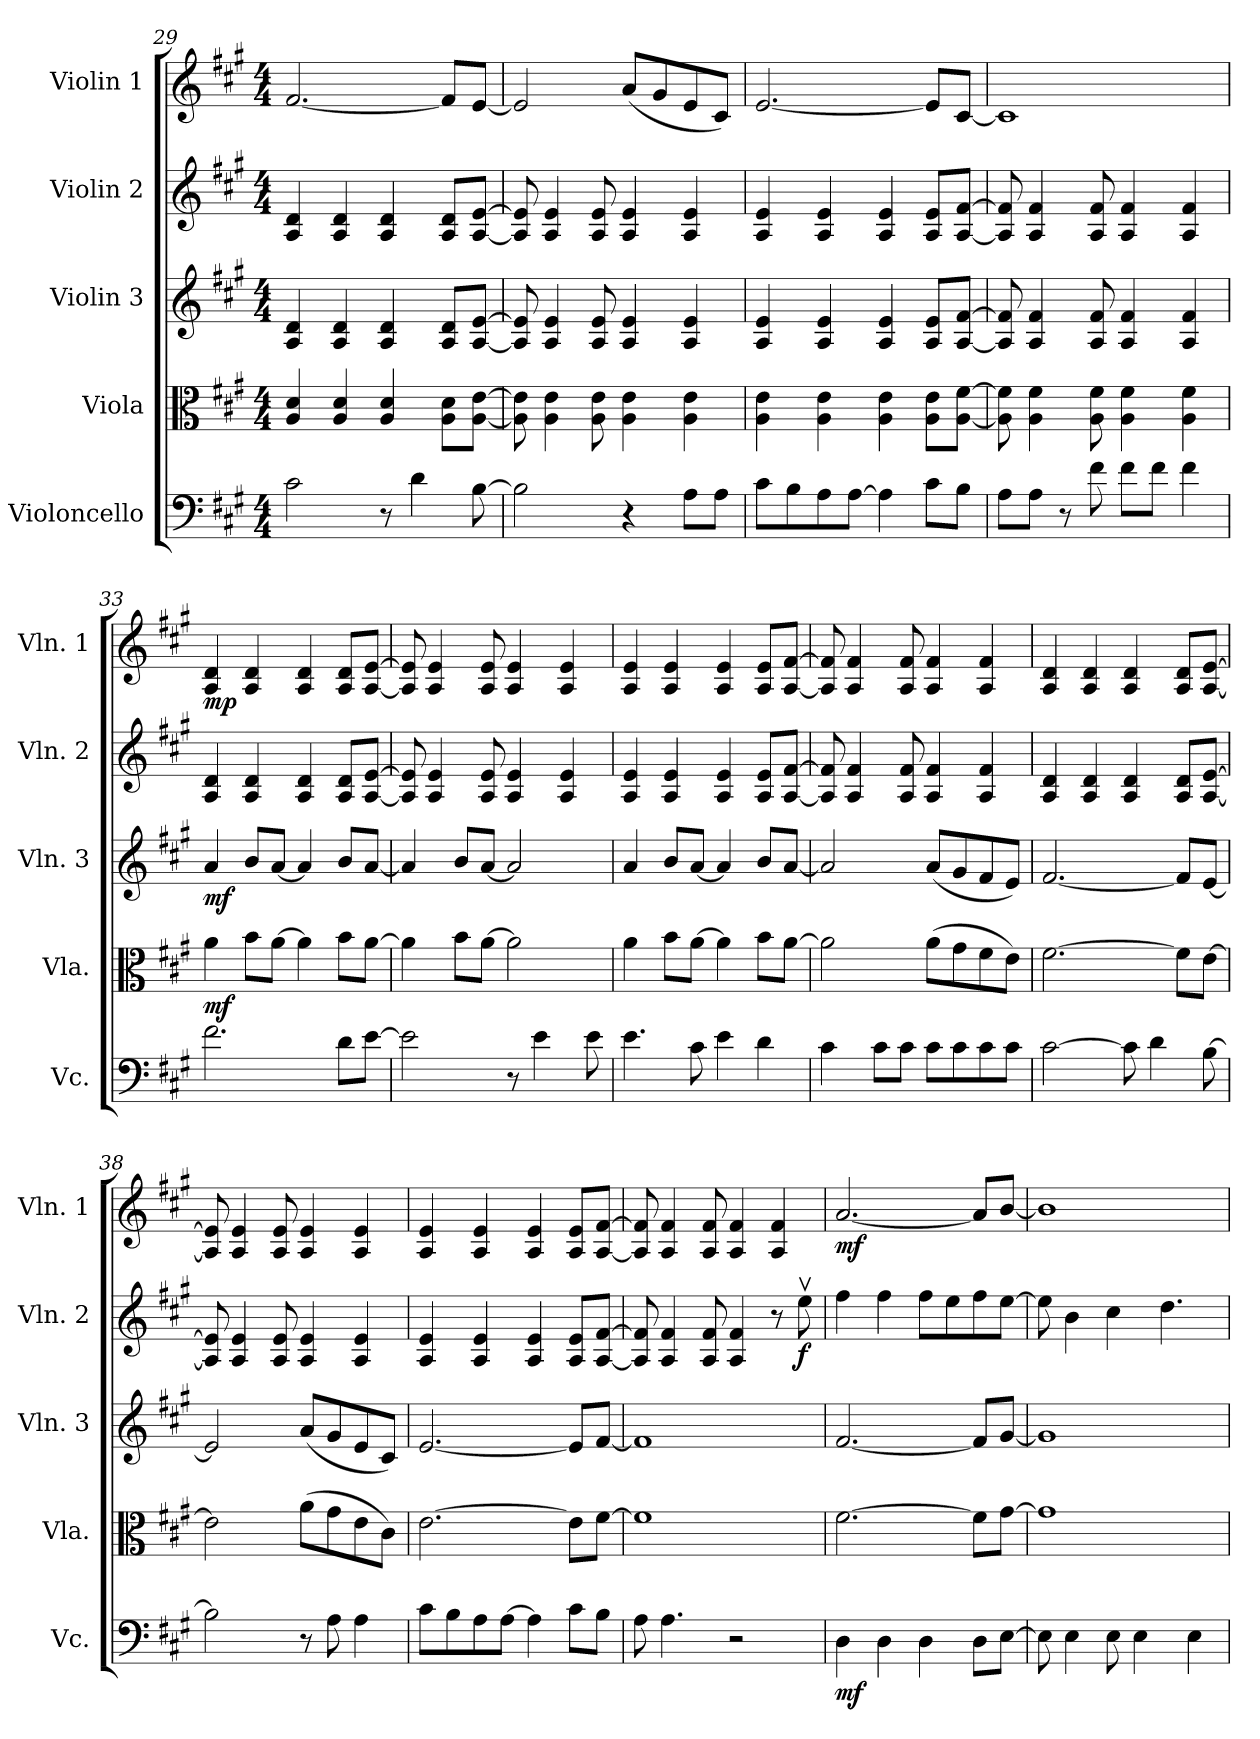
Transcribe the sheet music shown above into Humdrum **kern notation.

**kern	**dynam	**kern	**dynam	**kern	**dynam	**kern	**dynam	**kern	**dynam
*part5	*part5	*part4	*part4	*part3	*part3	*part2	*part2	*part1	*part1
*staff5	*staff5	*staff4	*staff4	*staff3	*staff3	*staff2	*staff2	*staff1	*staff1
*I"Violoncello	*	*I"Viola	*	*I"Violin 3	*	*I"Violin 2	*	*I"Violin 1	*
*I'Vc.	*	*I'Vla.	*	*I'Vln. 3	*	*I'Vln. 2	*	*I'Vln. 1	*
*clefF4	*	*clefC3	*	*clefG2	*	*clefG2	*	*clefG2	*
*k[f#c#g#]	*	*k[f#c#g#]	*	*k[f#c#g#]	*	*k[f#c#g#]	*	*k[f#c#g#]	*
*M4/4	*	*M4/4	*	*M4/4	*	*M4/4	*	*M4/4	*
=29	=29	=29	=29	=29	=29	=29	=29	=29	=29
2c#\	.	4A/ 4d/	.	4A/ 4d/	.	4A/ 4d/	.	[2.f#/	.
.	.	4A/ 4d/	.	4A/ 4d/	.	4A/ 4d/	.	.	.
8r	.	4A/ 4d/	.	4A/ 4d/	.	4A/ 4d/	.	.	.
4d\	.	.	.	.	.	.	.	.	.
.	.	8A\ 8d\L	.	8A/ 8d/L	.	8A/ 8d/L	.	8f#/L]	.
[8B\	.	[8A\ [8e\J	.	[8A/ [8e/J	.	[8A/ [8e/J	.	[8e/J	.
=30	=30	=30	=30	=30	=30	=30	=30	=30	=30
2B\]	.	8A\] 8e\]	.	8A/] 8e/]	.	8A/] 8e/]	.	2e/]	.
.	.	4A\ 4e\	.	4A/ 4e/	.	4A/ 4e/	.	.	.
.	.	8A\ 8e\	.	8A/ 8e/	.	8A/ 8e/	.	.	.
4r	.	4A\ 4e\	.	4A/ 4e/	.	4A/ 4e/	.	(<8a/L	.
.	.	.	.	.	.	.	.	8g#/	.
8A\L	.	4A\ 4e\	.	4A/ 4e/	.	4A/ 4e/	.	8e/	.
8A\J	.	.	.	.	.	.	.	8c#/J)	.
=31	=31	=31	=31	=31	=31	=31	=31	=31	=31
8c#\L	.	4A\ 4e\	.	4A/ 4e/	.	4A/ 4e/	.	[2.e/	.
8B\	.	.	.	.	.	.	.	.	.
8A\	.	4A\ 4e\	.	4A/ 4e/	.	4A/ 4e/	.	.	.
[8A\J	.	.	.	.	.	.	.	.	.
4A\]	.	4A\ 4e\	.	4A/ 4e/	.	4A/ 4e/	.	.	.
8c#\L	.	8A\ 8e\L	.	8A/ 8e/L	.	8A/ 8e/L	.	8e/L]	.
8B\J	.	[8A\ [8f#\J	.	[8A/ [8f#/J	.	[8A/ [8f#/J	.	[8c#/J	.
!!LO:PB:g=z
=32	=32	=32	=32	=32	=32	=32	=32	=32	=32
8A\L	.	8A\] 8f#\]	.	8A/] 8f#/]	.	8A/] 8f#/]	.	1c#]	.
8A\J	.	4A\ 4f#\	.	4A/ 4f#/	.	4A/ 4f#/	.	.	.
8r	.	.	.	.	.	.	.	.	.
8f#\	.	8A\ 8f#\	.	8A/ 8f#/	.	8A/ 8f#/	.	.	.
8f#\L	.	4A\ 4f#\	.	4A/ 4f#/	.	4A/ 4f#/	.	.	.
8f#\J	.	.	.	.	.	.	.	.	.
4f#\	.	4A\ 4f#\	.	4A/ 4f#/	.	4A/ 4f#/	.	.	.
=33	=33	=33	=33	=33	=33	=33	=33	=33	=33
!	!	!	!LO:DY:b	!	!LO:DY:b	!	!	!	!LO:DY:b
2.f#\	.	4a\	mf	4a/	mf	4A/ 4d/	.	4A/ 4d/	mp
.	.	8b\L	.	8b/L	.	4A/ 4d/	.	4A/ 4d/	.
.	.	[8a\J	.	[8a/J	.	.	.	.	.
.	.	4a\]	.	4a/]	.	4A/ 4d/	.	4A/ 4d/	.
8d\L	.	8b\L	.	8b/L	.	8A/ 8d/L	.	8A/ 8d/L	.
[8e\J	.	[8a\J	.	[8a/J	.	[8A/ [8e/J	.	[8A/ [8e/J	.
=34	=34	=34	=34	=34	=34	=34	=34	=34	=34
2e\]	.	4a\]	.	4a/]	.	8A/] 8e/]	.	8A/] 8e/]	.
.	.	.	.	.	.	4A/ 4e/	.	4A/ 4e/	.
.	.	8b\L	.	8b/L	.	.	.	.	.
.	.	[8a\J	.	[8a/J	.	8A/ 8e/	.	8A/ 8e/	.
8r	.	2a\]	.	2a/]	.	4A/ 4e/	.	4A/ 4e/	.
4e\	.	.	.	.	.	.	.	.	.
.	.	.	.	.	.	4A/ 4e/	.	4A/ 4e/	.
8e\	.	.	.	.	.	.	.	.	.
=35	=35	=35	=35	=35	=35	=35	=35	=35	=35
4.e\	.	4a\	.	4a/	.	4A/ 4e/	.	4A/ 4e/	.
.	.	8b\L	.	8b/L	.	4A/ 4e/	.	4A/ 4e/	.
8c#\	.	[8a\J	.	[8a/J	.	.	.	.	.
4e\	.	4a\]	.	4a/]	.	4A/ 4e/	.	4A/ 4e/	.
4d\	.	8b\L	.	8b/L	.	8A/ 8e/L	.	8A/ 8e/L	.
.	.	[8a\J	.	[8a/J	.	[8A/ [8f#/J	.	[8A/ [8f#/J	.
!!LO:LB:g=z
=36	=36	=36	=36	=36	=36	=36	=36	=36	=36
4c#\	.	2a\]	.	2a/]	.	8A/] 8f#/]	.	8A/] 8f#/]	.
.	.	.	.	.	.	4A/ 4f#/	.	4A/ 4f#/	.
8c#\L	.	.	.	.	.	.	.	.	.
8c#\J	.	.	.	.	.	8A/ 8f#/	.	8A/ 8f#/	.
8c#\L	.	(>8a\L	.	(<8a/L	.	4A/ 4f#/	.	4A/ 4f#/	.
8c#\	.	8g#\	.	8g#/	.	.	.	.	.
8c#\	.	8f#\	.	8f#/	.	4A/ 4f#/	.	4A/ 4f#/	.
8c#\J	.	8e\J)	.	8e/J)	.	.	.	.	.
=37	=37	=37	=37	=37	=37	=37	=37	=37	=37
[2c#\	.	[2.f#\	.	[2.f#/	.	4A/ 4d/	.	4A/ 4d/	.
.	.	.	.	.	.	4A/ 4d/	.	4A/ 4d/	.
8c#\]	.	.	.	.	.	4A/ 4d/	.	4A/ 4d/	.
4d\	.	.	.	.	.	.	.	.	.
.	.	8f#\L]	.	8f#/L]	.	8A/ 8d/L	.	8A/ 8d/L	.
[8B\	.	[8e\J	.	[8e/J	.	[8A/ [8e/J	.	[8A/ [8e/J	.
=38	=38	=38	=38	=38	=38	=38	=38	=38	=38
2B\]	.	2e\]	.	2e/]	.	8A/] 8e/]	.	8A/] 8e/]	.
.	.	.	.	.	.	4A/ 4e/	.	4A/ 4e/	.
.	.	.	.	.	.	8A/ 8e/	.	8A/ 8e/	.
8r	.	(>8a\L	.	(<8a/L	.	4A/ 4e/	.	4A/ 4e/	.
8A\	.	8g#\	.	8g#/	.	.	.	.	.
4A\	.	8e\	.	8e/	.	4A/ 4e/	.	4A/ 4e/	.
.	.	8c#\J)	.	8c#/J)	.	.	.	.	.
=39	=39	=39	=39	=39	=39	=39	=39	=39	=39
8c#\L	.	[2.e\	.	[2.e/	.	4A/ 4e/	.	4A/ 4e/	.
8B\	.	.	.	.	.	.	.	.	.
8A\	.	.	.	.	.	4A/ 4e/	.	4A/ 4e/	.
[8A\J	.	.	.	.	.	.	.	.	.
4A\]	.	.	.	.	.	4A/ 4e/	.	4A/ 4e/	.
8c#\L	.	8e\L]	.	8e/L]	.	8A/ 8e/L	.	8A/ 8e/L	.
8B\J	.	[8f#\J	.	[8f#/J	.	[8A/ [8f#/J	.	[8A/ [8f#/J	.
!!LO:PB:g=z
=40	=40	=40	=40	=40	=40	=40	=40	=40	=40
8A\	.	1f#]	.	1f#]	.	8A/] 8f#/]	.	8A/] 8f#/]	.
4.A\	.	.	.	.	.	4A/ 4f#/	.	4A/ 4f#/	.
.	.	.	.	.	.	8A/ 8f#/	.	8A/ 8f#/	.
2r	.	.	.	.	.	4A/ 4f#/	.	4A/ 4f#/	.
.	.	.	.	.	.	8r	.	4A/ 4f#/	.
!	!	!	!	!	!	!	!LO:DY:b	!	!
.	.	.	.	.	.	8eev\	f	.	.
=41	=41	=41	=41	=41	=41	=41	=41	=41	=41
!	!LO:DY:b	!	!	!	!	!	!	!	!LO:DY:b
4D\	mf	[2.f#\	.	[2.f#/	.	4ff#\	.	[2.a/	mf
4D\	.	.	.	.	.	4ff#\	.	.	.
4D\	.	.	.	.	.	8ff#\L	.	.	.
.	.	.	.	.	.	8ee\	.	.	.
8D\L	.	8f#\L]	.	8f#/L]	.	8ff#\	.	8a/L]	.
[8E\J	.	[8g#\J	.	[8g#/J	.	[8ee\J	.	[8b/J	.
=42	=42	=42	=42	=42	=42	=42	=42	=42	=42
8E\]	.	1g#]	.	1g#]	.	8ee\]	.	1b]	.
4E\	.	.	.	.	.	4b\	.	.	.
8E\	.	.	.	.	.	4cc#\	.	.	.
4E\	.	.	.	.	.	.	.	.	.
.	.	.	.	.	.	4.dd\	.	.	.
4E\	.	.	.	.	.	.	.	.	.
=	=	=	=	=	=	=	=	=	=
*-	*-	*-	*-	*-	*-	*-	*-	*-	*-
